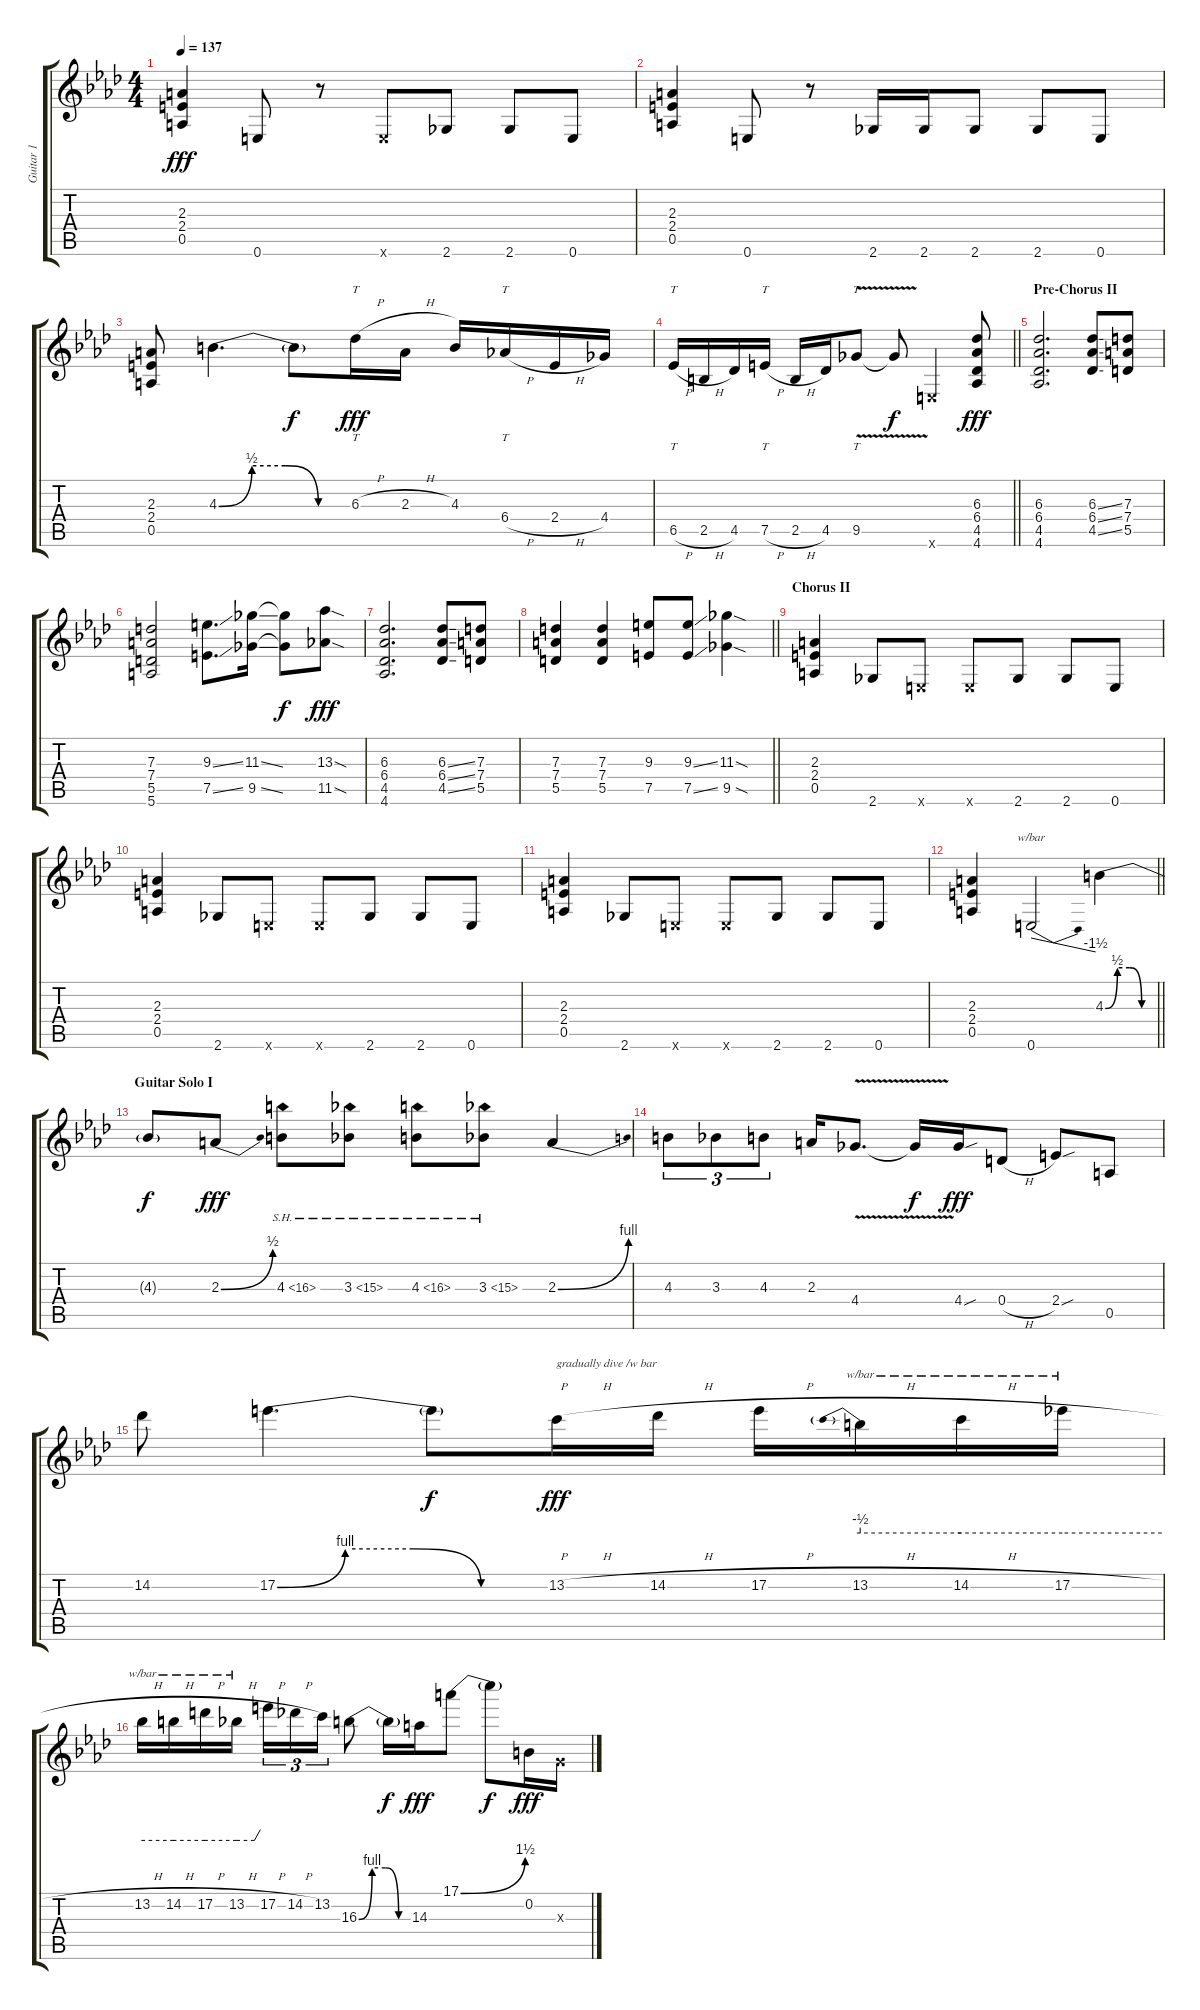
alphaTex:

\track ("Guitar 1" "Guitar 1") {instrument distortionguitar}
\staff {score tabs}
\tuning (E4 B3 G3 D3 A2 E2) {hide}
\ts (4 4)
\tempo 137
\clef g2
\ks ab
(2.3 2.4 0.5).4{dy fff} 0.6.8 r.8 0.6{x}.8 2.6.8 2.6.8 0.6.8 |
(2.3 2.4 0.5).4 0.6.8 r.8 2.6.16 2.6.16 2.6.8 2.6.8 0.6.8 |
(2.3 2.4 0.5).8 4.3{be (custom 0 0 15 2 30 2 45 0 60 0)}.4{d} 4.3{t}.8{dy f} 6.3{h}.16{tt dy fff} 2.3{h}.16 4.3.16 6.4{h}.16{tt} 2.4{h}.16 4.4.16 |
\barLineRight lightlight
6.5{h}.16{tt} 2.5{h}.16 4.5.16 7.5{h}.16{tt} 2.5{h}.16 4.5.16 9.5{v}.8{tt} 9.5{t}.8{dy f} 0.6{x}.4 (6.3 6.4 4.5 4.6).8{dy fff} |
\section ("" "Pre-Chorus II")
(6.3 6.4 4.5 4.6).2{d} (6.3{ss} 6.4{ss} 4.5{ss}).8 (7.3 7.4 5.5).8 |
(7.3 7.4 5.5 5.6).2 (9.3{ss} 7.5{ss}).8{d} (11.3{ss} 9.5{ss}).16 (11.3{t} 9.5{t}).8{dy f} (13.3{sod} 11.5{sod}).8{dy fff} |
(6.3 6.4 4.5 4.6).2{d} (6.3{ss} 6.4{ss} 4.5{ss}).8 (7.3 7.4 5.5).8 |
\barLineRight lightlight
(7.3 7.4 5.5).4 (7.3 7.4 5.5).4 (9.3 7.5).8 (9.3{ss} 7.5{ss}).8 (11.3{sod} 9.5{sod}).4 |
\section ("" "Chorus II")
(2.3 2.4 0.5).4 2.6.8 0.6{x}.8 0.6{x}.8 2.6.8 2.6.8 0.6.8 |
(2.3 2.4 0.5).4 2.6.8 0.6{x}.8 0.6{x}.8 2.6.8 2.6.8 0.6.8 |
(2.3 2.4 0.5).4 2.6.8 0.6{x}.8 0.6{x}.8 2.6.8 2.6.8 0.6.8 |
\barLineRight lightlight
(2.3 2.4 0.5).4 0.6.2{tbe (dive default 0 0 60 -6)} 4.3{be (custom 0 0 15 2 30 2 45 0 60 0)}.4 |
\section ("" "Guitar Solo I")
4.3{t}.8{dy f} 2.3{be (bend 0 0 60 2)}.8{dy fff} 4.3{sh 12}.8 3.3{sh 12}.8 4.3{sh 12}.8 3.3{sh 12}.8 2.3{be (bend 0 0 60 4)}.4 |
4.3.8{tu (3 2)} 3.3.8{tu (3 2)} 4.3.8{tu (3 2)} 2.3.16 4.4{v}.8{d} 4.4{t}.16{dy f} 4.4{sou}.16{dy fff} 0.4{h}.8 2.4{sou}.8 0.5.8 |
14.2.8 17.2{be (custom 0 0 15 4 30 4 45 0 60 0)}.4{d} 17.2{t}.8{dy f} 13.2{h}.16{txt "gradually dive /w bar" dy fff} 14.2{h}.16 17.2{h}.16 13.2{h}.16{tbe (predive default 0 -2 60 -2)} 14.2{h}.16{tbe (hold default 0 -2 60 -2)} 17.2{h}.16{tbe (hold default 0 -2 60 -2)} |
13.2{h}.16{tbe (hold default 0 -4 60 -4)} 14.2{h}.16{tbe (hold default 0 -4 60 -4)} 17.2{h}.16{tbe (hold default 0 -4 60 -4)} 13.2{h}.16{tbe (custom default 0 -4 45 -4 60 0)} 17.2{h}.16{tu (3 2)} 14.2{h}.16{tu (3 2)} 13.2.16{tu (3 2)} 16.3{be (custom 0 0 15 4 30 4 45 0 60 0)}.8 16.3{t}.16{dy f} 14.3.16{dy fff} 17.1{be (bend 0 0 60 6)}.8 17.1{t}.8{dy f} 0.2.16{dy fff} 0.3{x}.16
